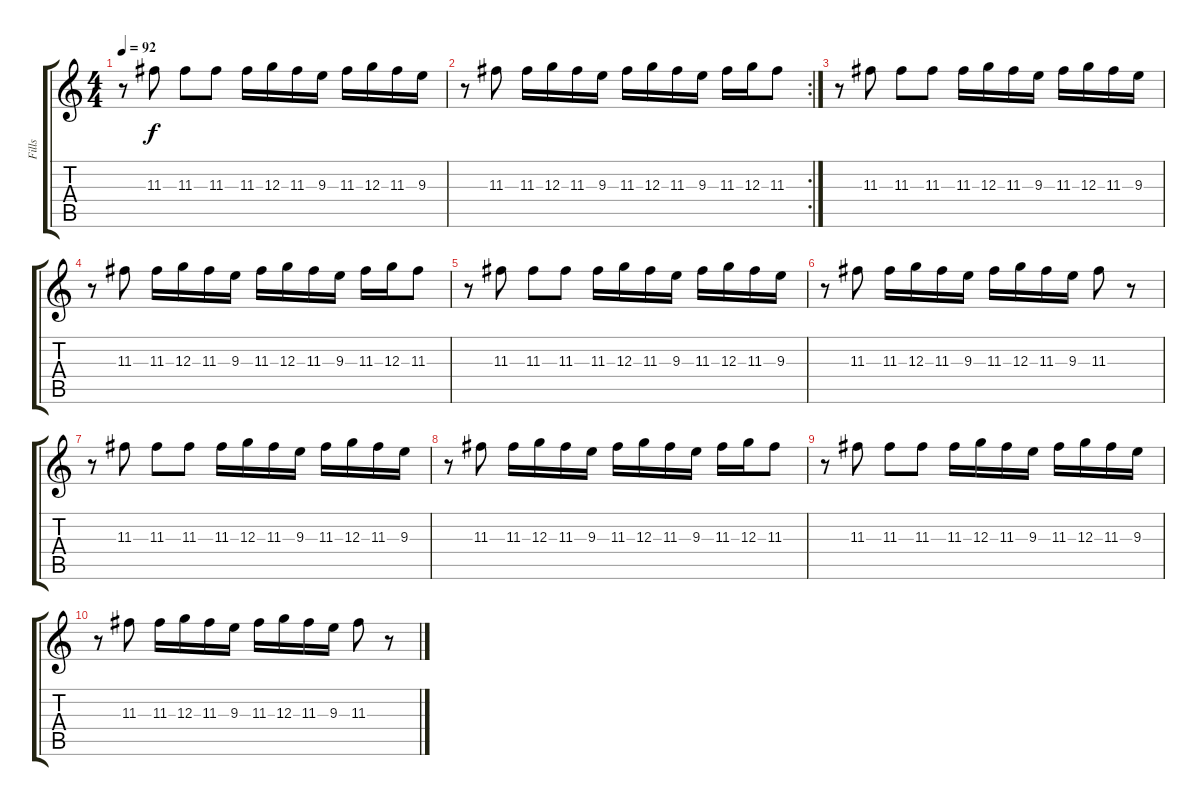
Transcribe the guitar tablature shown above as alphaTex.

\track ("Fills" "Fills") {instrument distortionguitar}
\staff {score tabs}
\tuning (E4 B3 G3 D3 A2 E2) {hide}
\ts (4 4)
\tempo 92
\clef g2
\ks c
r.8{dy f} 11.3.8 11.3.8 11.3.8 11.3.16 12.3.16 11.3.16 9.3.16 11.3.16 12.3.16 11.3.16 9.3.16 |
\rc 2
r.8 11.3.8 11.3.16 12.3.16 11.3.16 9.3.16 11.3.16 12.3.16 11.3.16 9.3.16 11.3.16 12.3.16 11.3.8 |
r.8 11.3.8 11.3.8 11.3.8 11.3.16 12.3.16 11.3.16 9.3.16 11.3.16 12.3.16 11.3.16 9.3.16 |
r.8 11.3.8 11.3.16 12.3.16 11.3.16 9.3.16 11.3.16 12.3.16 11.3.16 9.3.16 11.3.16 12.3.16 11.3.8 |
r.8{volume 9} 11.3.8 11.3.8 11.3.8 11.3.16 12.3.16 11.3.16 9.3.16 11.3.16 12.3.16 11.3.16 9.3.16 |
r.8 11.3.8 11.3.16 12.3.16 11.3.16 9.3.16 11.3.16 12.3.16 11.3.16 9.3.16 11.3.8 r.8 |
r.8{volume 5} 11.3.8 11.3.8 11.3.8 11.3.16 12.3.16 11.3.16 9.3.16 11.3.16 12.3.16 11.3.16 9.3.16 |
r.8 11.3.8 11.3.16 12.3.16 11.3.16 9.3.16 11.3.16 12.3.16 11.3.16 9.3.16 11.3.16 12.3.16 11.3.8 |
r.8{volume 0} 11.3.8 11.3.8 11.3.8 11.3.16 12.3.16 11.3.16 9.3.16 11.3.16 12.3.16 11.3.16 9.3.16 |
r.8 11.3.8 11.3.16 12.3.16 11.3.16 9.3.16 11.3.16 12.3.16 11.3.16 9.3.16 11.3.8 r.8
